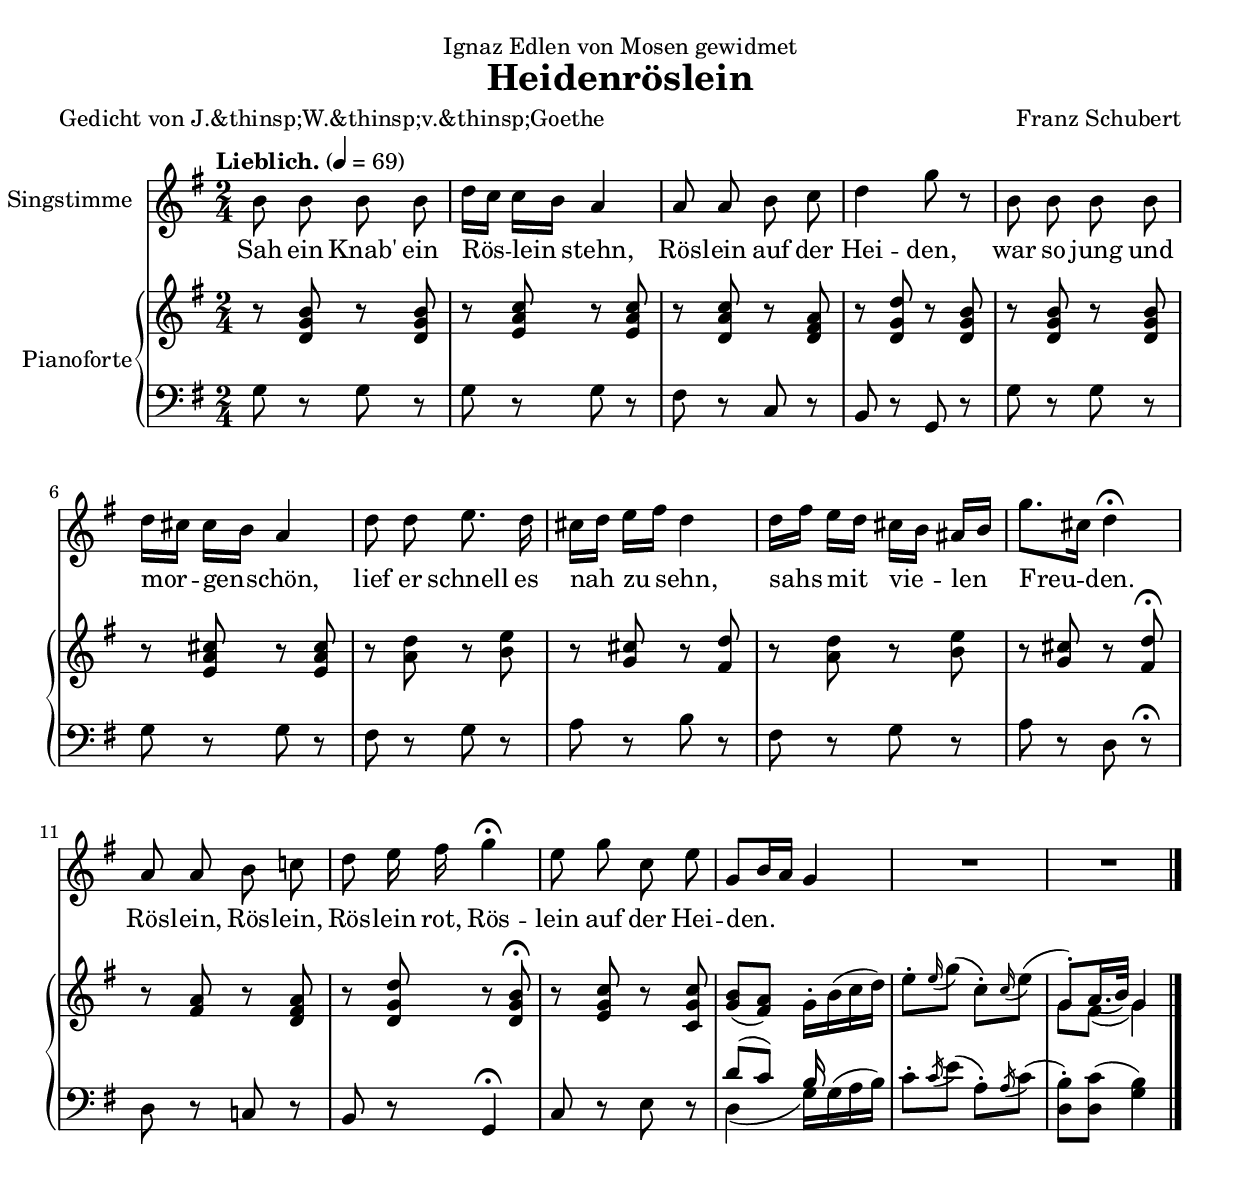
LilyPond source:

\version "2.15.39"

\header {
  title = "Heidenröslein"
  composer = "Franz Schubert"
  dedication = "Ignaz Edlen von Mosen gewidmet"
  poet = "Gedicht von J.&thinsp;W.&thinsp;v.&thinsp;Goethe"
}

global = {
  \key g \major
  \time 2/4
  \tempo "Lieblich." 4 = 69
}

melody = \relative f' {
  \global
  \clef treble
  \autoBeamOff

  b8 b b b
  d16[ c] c[ b] a4
  a8 a b c
  d4 g8 r
  b,8 b b b 
  d16[ cis] cis[ b] a4
  d8 d e8. d16
  cis16[ d] e[ fis] d4
  d16[ fis] e[ d] cis[ b] ais[ b] 
  g'8.[ cis,16] d4\fermata
  a8 a b c!
  d e16 fis g4\fermata
  e8 g c, e
  g,[ b16 a] g4 
  R2 * 2
  \bar "|."
}

text = \lyricmode {
  Sah ein Knab' ein
  Rös -- lein stehn, 
  Rös -- lein auf der Hei -- den,
  war so jung und mor -- gen -- schön, 
  lief er schnell es
  nah zu sehn,
  sahs mit vie -- len 
  Freu -- den.
  Rös -- lein, Rös -- lein, Rös -- lein rot,
  Rös -- lein auf der Hei -- den.
}

% Help for Frescobaldi
%%master: Heidenroeslein.ly


upper = \relative d' {
  \global
  \clef treble
    
  r8 <d g b> r q | %1
  r8 <e a c> r q | %2
  r8 <d a' c> r <d fis a> | %3
  r8 <d g d'> r <d g b> | %4
  r8 <d g b> r q | %5
  r8 <e a cis> r q | %6
  r8 <a d> r <b e> | %7
  r8 <g cis> r <fis d'> | %8
  r8 <a d> r <b e> | %9
  r8 <g cis> r <fis d'>\fermata | %10
  r8 <fis a> r <d fis a> | %11
  r8 <d g d'> r <d g b>\fermata | %12
  r8 <e g c> r <c g' c> | %13
  <g'~ b>8( <fis a>) g16-. b( c d) | %14
  e8-. \appoggiatura e16 g8( c,-.) \appoggiatura c16 e8( | %15
  <<
    {
      g,^.) a16.( b32) g4
    }
    \new Voice {
      \voiceTwo
      g8 fis( g4)
    }
  >>
  \bar "|."
}

lower = \relative c' {
  \global
  \clef bass
  
  g8 r8 g8 r8 | %1
  g8 r8 g8 r8 | %2
  fis8 r8 c8 r8 | %3
  b8 r8 g8 r8 | %4
  g'8 r8 g8 r8 | %5
  g8 r8 g8 r8 | %6
  fis8 r8 g8 r8 | %7
  a8 r8 b8 r8 | %8
  fis8 r8 g8 r8 | %9
  a8 r8 d,8 r8\fermata | %10
  d8 r8 c!8 r8 | %11
  b8 r8 g4\fermata | %12
  c8 r8 e8 r8 | %13
  <<
    {
      \voiceTwo
      d4( g16)
    }
    \new Voice {
      \voiceOne
      d'8( c) b16
    }
  >>
    \oneVoice
    g16( a b) | %14
  c8-. \acciaccatura c16 e8( a,-.) \acciaccatura a16 c8( | %15
  <d, b'>8-.) <d c'>( <g b>4)
}


\score {
  <<
    \new Voice = "mel" { 
        \set Staff.instrumentName = "Singstimme"
        \melody 
    }
    \new Lyrics \lyricsto mel \text
    \new PianoStaff <<
      \set PianoStaff.instrumentName = "Pianoforte"
      \new Staff = "upper" \upper
      \new Staff = "lower" \lower
    >>
  >>
  \layout {
    
  }
  \midi { }
}
